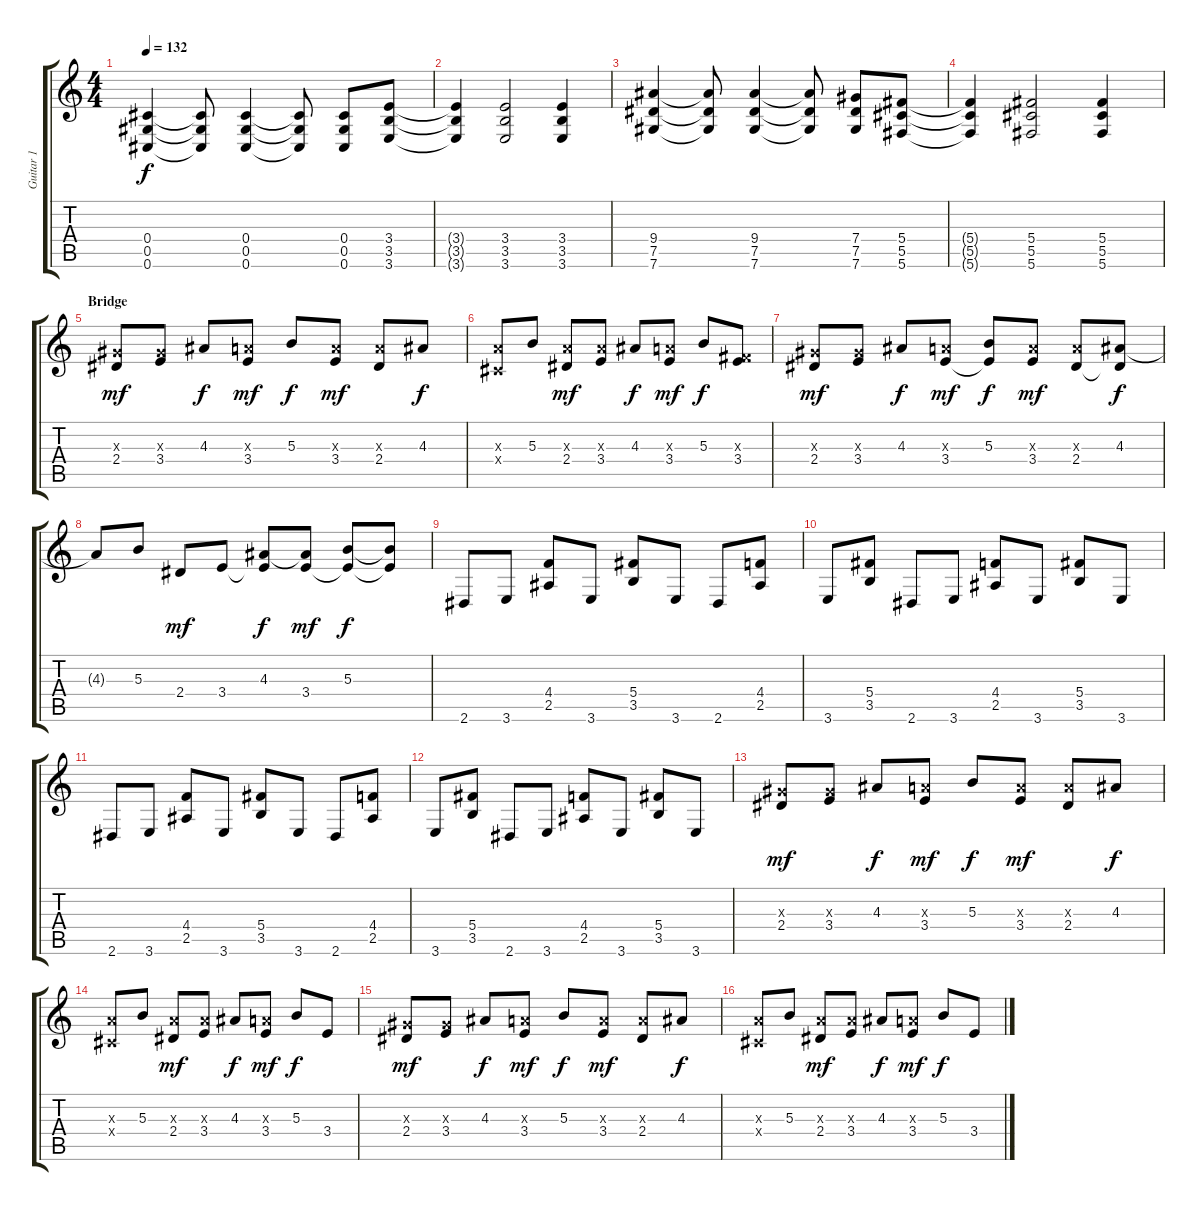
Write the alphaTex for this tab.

\track ("Guitar 1" "Guitar 1") {instrument distortionguitar}
\staff {score tabs}
\tuning (Eb4 Bb3 Gb3 Db3 Ab2 Db2) {hide}
\ts (4 4)
\tempo 132
\clef g2
\ks c
(0.4 0.5 0.6).4{dy f} (0.4{t} 0.5{t} 0.6{t}).8 (0.4 0.5 0.6).4 (0.4{t} 0.5{t} 0.6{t}).8 (0.4 0.5 0.6).8 (3.4 3.5 3.6).8 |
(3.4{t} 3.5{t} 3.6{t}).4 (3.4 3.5 3.6).2 (3.4 3.5 3.6).4 |
(9.4 7.5 7.6).4 (9.4{t} 7.5{t} 7.6{t}).8 (9.4 7.5 7.6).4 (9.4{t} 7.5{t} 7.6{t}).8 (7.4 7.5 7.6).8 (5.4 5.5 5.6).8 |
(5.4{t} 5.5{t} 5.6{t}).4 (5.4 5.5 5.6).2 (5.4 5.5 5.6).4 |
\section ("" "Bridge")
(2.3{x} 2.4).8{dy mf} (2.3{x} 3.4).8 4.3.8{dy f} (3.3{x} 3.4).8{dy mf} 5.3.8{dy f} (3.3{x} 3.4).8{dy mf} (3.3{x} 2.4).8 4.3.8{dy f} |
(3.3{x} 0.4{x}).8 5.3.8 (3.3{x} 2.4).8{dy mf} (3.3{x} 3.4).8 4.3.8{dy f} (3.3{x} 3.4).8{dy mf} 5.3.8{dy f} (0.3{x} 3.4).8 |
(2.3{x} 2.4).8{dy mf} (2.3{x} 3.4).8 4.3.8{dy f} (3.3{x} 3.4).8{dy mf} (5.3 3.4{t}).8{dy f} (3.3{x} 3.4).8{dy mf} (3.3{x} 2.4).8 (4.3 2.4{t}).8{dy f} |
4.3{t}.8 5.3.8 2.4.8{dy mf} 3.4.8 (4.3 3.4{t}).8{dy f} (4.3{t} 3.4).8{dy mf} (5.3 3.4{t}).8{dy f} (5.3{t} 3.4{t}).8 |
2.6.8 3.6.8 (4.4 2.5).8 3.6.8 (5.4 3.5).8 3.6.8 2.6.8 (4.4 2.5).8 |
3.6.8 (5.4 3.5).8 2.6.8 3.6.8 (4.4 2.5).8 3.6.8 (5.4 3.5).8 3.6.8 |
2.6.8 3.6.8 (4.4 2.5).8 3.6.8 (5.4 3.5).8 3.6.8 2.6.8 (4.4 2.5).8 |
3.6.8 (5.4 3.5).8 2.6.8 3.6.8 (4.4 2.5).8 3.6.8 (5.4 3.5).8 3.6.8 |
(2.3{x} 2.4).8{dy mf} (2.3{x} 3.4).8 4.3.8{dy f} (3.3{x} 3.4).8{dy mf} 5.3.8{dy f} (3.3{x} 3.4).8{dy mf} (3.3{x} 2.4).8 4.3.8{dy f} |
(3.3{x} 0.4{x}).8 5.3.8 (3.3{x} 2.4).8{dy mf} (3.3{x} 3.4).8 4.3.8{dy f} (3.3{x} 3.4).8{dy mf} 5.3.8{dy f} 3.4.8 |
(2.3{x} 2.4).8{dy mf} (2.3{x} 3.4).8 4.3.8{dy f} (3.3{x} 3.4).8{dy mf} 5.3.8{dy f} (3.3{x} 3.4).8{dy mf} (3.3{x} 2.4).8 4.3.8{dy f} |
(3.3{x} 0.4{x}).8 5.3.8 (3.3{x} 2.4).8{dy mf} (3.3{x} 3.4).8 4.3.8{dy f} (3.3{x} 3.4).8{dy mf} 5.3.8{dy f} 3.4.8
